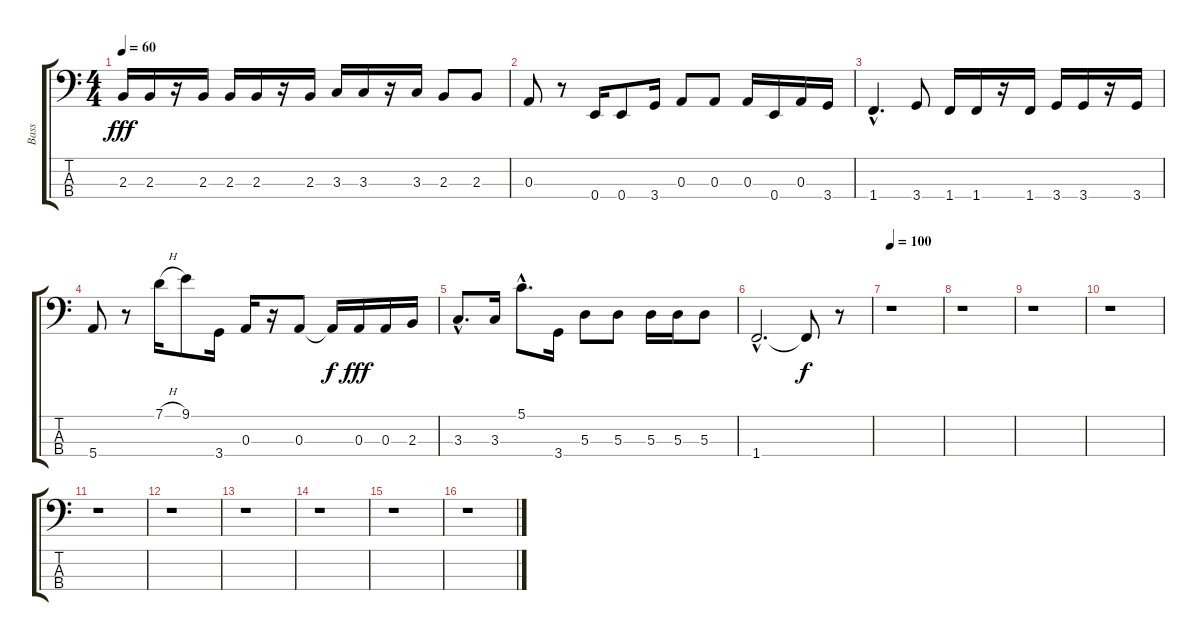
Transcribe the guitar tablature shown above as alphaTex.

\track ("Bass" "Bass") {instrument electricbassfinger}
\staff {score tabs}
\tuning (G2 D2 A1 E1) {hide}
\ts (4 4)
\tempo 60
\clef f4
\ks c
2.3.16{dy fff} 2.3.16 r.16 2.3.16 2.3.16 2.3.16 r.16 2.3.16 3.3.16 3.3.16 r.16 3.3.16 2.3.8 2.3.8 |
0.3.8 r.8 0.4.16 0.4.8 3.4.16 0.3.8 0.3.8 0.3.16 0.4.16 0.3.16 3.4.16 |
1.4{hac}.4{d} 3.4.8 1.4.16 1.4.16 r.16 1.4.16 3.4.16 3.4.16 r.16 3.4.16 |
5.4.8 r.8 7.1{h}.16 9.1.8 3.4.16 0.3.16 r.16 0.3.8 0.3{t}.16{dy f} 0.3.16{dy fff} 0.3.16 2.3.16 |
3.3{hac}.8{d} 3.3.16 5.1{hac}.8{d} 3.4.16 5.3.8 5.3.8 5.3.16 5.3.16 5.3.8 |
1.4{hac}.2{d} 1.4{t}.8{dy f} r.8 |
\tempo 100
r.1 |
r.1 |
r.1 |
r.1 |
r.1 |
r.1 |
r.1 |
r.1 |
r.1 |
r.1
